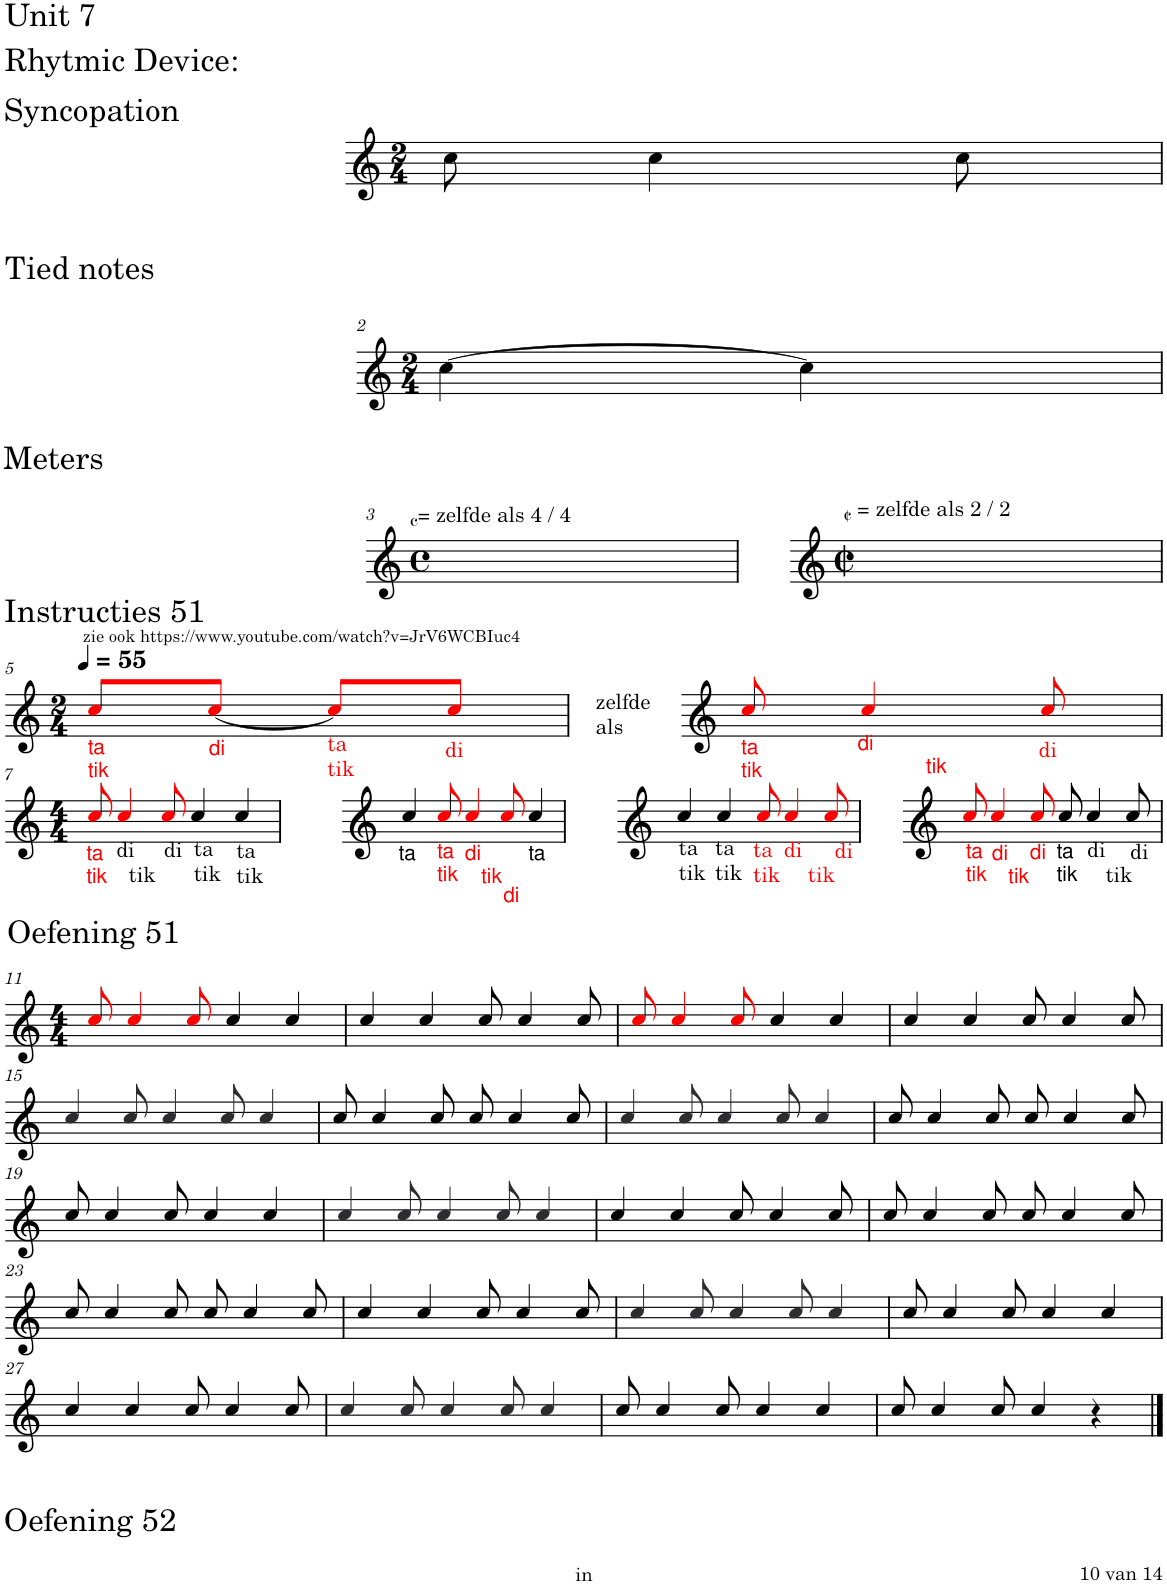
**kern
*part1
*staff1
*I"Piano
*I'Pno.
!!LO:PB:g=z
*clefG2
*k[]
*M2/4
=1
!LO:TX:a:t=Unit 7
!LO:TX:a:t=Rhytmic Device&colon;
!LO:TX:a:t=Syncopation
8cc\
4cc\
8cc\
!!LO:LB:g=z
=2
*M2/4
!LO:TX:a:t=Tied notes
[4cc\
4cc\]
!!LO:LB:g=z
=3
*M4/4
*met(c)
!LO:TX:a:t=Meters
!LO:TX:a:t== zelfde als 4 / 4
1ryy
=4
*M2/2
*met(c|)
!LO:TX:a:t== zelfde als 2 / 2
1ryy
!!LO:LB:g=z
=5
*M2/4
*MM55
!LO:TX:a:t=Instructies 51
!LO:TX:b:color=#FF0000:t=ta
!LO:TX:b:t=tik
!LO:TX:a:t=zie ook https&colon;//www.youtube.com/watch?v=JrV6WCBIuc4
8cci/L
!LO:TX:b:color=#FF0000:t=di
[8cci/J
!LO:TX:b:color=#FF0000:t=ta
!LO:TX:b:t=tik
8cci/L]
!LO:TX:b:color=#FF0000:t=di
8cci/J
=6
!LO:TX:b:color=#FF0000:t=ta
!LO:TX:b:t=tik
!LO:TX:a:t=zelfde
!LO:TX:a:t=als
8cci/
!LO:TX:b:color=#FF0000:t=di
!LO:TX:b:t=tik
4cci/
!LO:TX:b:color=#FF0000:t=di
8cci/
!!LO:LB:g=z
=7
*M4/4
!LO:TX:b:color=#FF0000:t=ta
!LO:TX:b:t=tik
8cci/
!LO:TX:b:t=di
!LO:TX:b:t=tik
4cci/
!LO:TX:b:t=di
8cci/
!LO:TX:b:t=ta
!LO:TX:b:t=tik
4cc/
!LO:TX:b:t=ta
!LO:TX:b:t=tik
4cc/
=8
!LO:TX:b:t=ta
4cc/
!LO:TX:b:color=#FF0000:t=ta
!LO:TX:b:t=tik
8cci/
!LO:TX:b:color=#FF0000:t=di
!LO:TX:b:t=tik
4cci/
!LO:TX:b:color=#FF0000:t=di
8cci/
!LO:TX:b:t=ta
4cc/
=9
!LO:TX:b:t=ta
!LO:TX:b:t=tik
4cc/
!LO:TX:b:t=ta
!LO:TX:b:t=tik
4cc/
!LO:TX:b:color=#FF0000:t=ta
!LO:TX:b:t=tik
8cci/
!LO:TX:b:color=#FF0000:t=di
!LO:TX:b:t=tik
4cci/
!LO:TX:b:color=#FF0000:t=di
8cci/
=10
!LO:TX:b:color=#FF0000:t=ta
!LO:TX:b:t=tik
8cci/
!LO:TX:b:color=#FF0000:t=di
!LO:TX:b:t=tik
4cci/
!LO:TX:b:color=#FF0000:t=di
8cci/
!LO:TX:b:t=ta
!LO:TX:b:t=tik
8cc/
!LO:TX:b:t=di
!LO:TX:b:t=tik
4cc/
!LO:TX:b:t=di
8cc/
!!LO:LB:g=z
=11
*M4/4
!LO:TX:a:t=Oefening 51
8cci/
4cci/
8cci/
4cc/
4cc/
=12
4cc/
4cc/
8cc/
4cc/
8cc/
=13
8cci/
4cci/
8cci/
4cc/
4cc/
=14
4cc/
4cc/
8cc/
4cc/
8cc/
!!LO:LB:g=z
=15
4ccj/
8ccj/
4ccj/
8ccj/
4ccj/
=16
8cc/
4cc/
8cc/
8cc/
4cc/
8cc/
=17
4ccj/
8ccj/
4ccj/
8ccj/
4ccj/
=18
8cc/
4cc/
8cc/
8cc/
4cc/
8cc/
!!LO:LB:g=z
=19
8cc/
4cc/
8cc/
4cc/
4cc/
=20
4ccj/
8ccj/
4ccj/
8ccj/
4ccj/
=21
4cc/
4cc/
8cc/
4cc/
8cc/
=22
8cc/
4cc/
8cc/
8cc/
4cc/
8cc/
!!LO:LB:g=z
=23
8cc/
4cc/
8cc/
8cc/
4cc/
8cc/
=24
4cc/
4cc/
8cc/
4cc/
8cc/
=25
4ccj/
8ccj/
4ccj/
8ccj/
4ccj/
=26
8cc/
4cc/
8cc/
4cc/
4cc/
!!LO:LB:g=z
=27
!LO:TX:b:t=Oefening 52
4cc/
4cc/
8cc/
4cc/
8cc/
=28
4ccj/
8ccj/
4ccj/
8ccj/
4ccj/
=29
8cc/
4cc/
8cc/
4cc/
4cc/
=30
8cc/
4cc/
8cc/
4cc/
4r
==
*-
